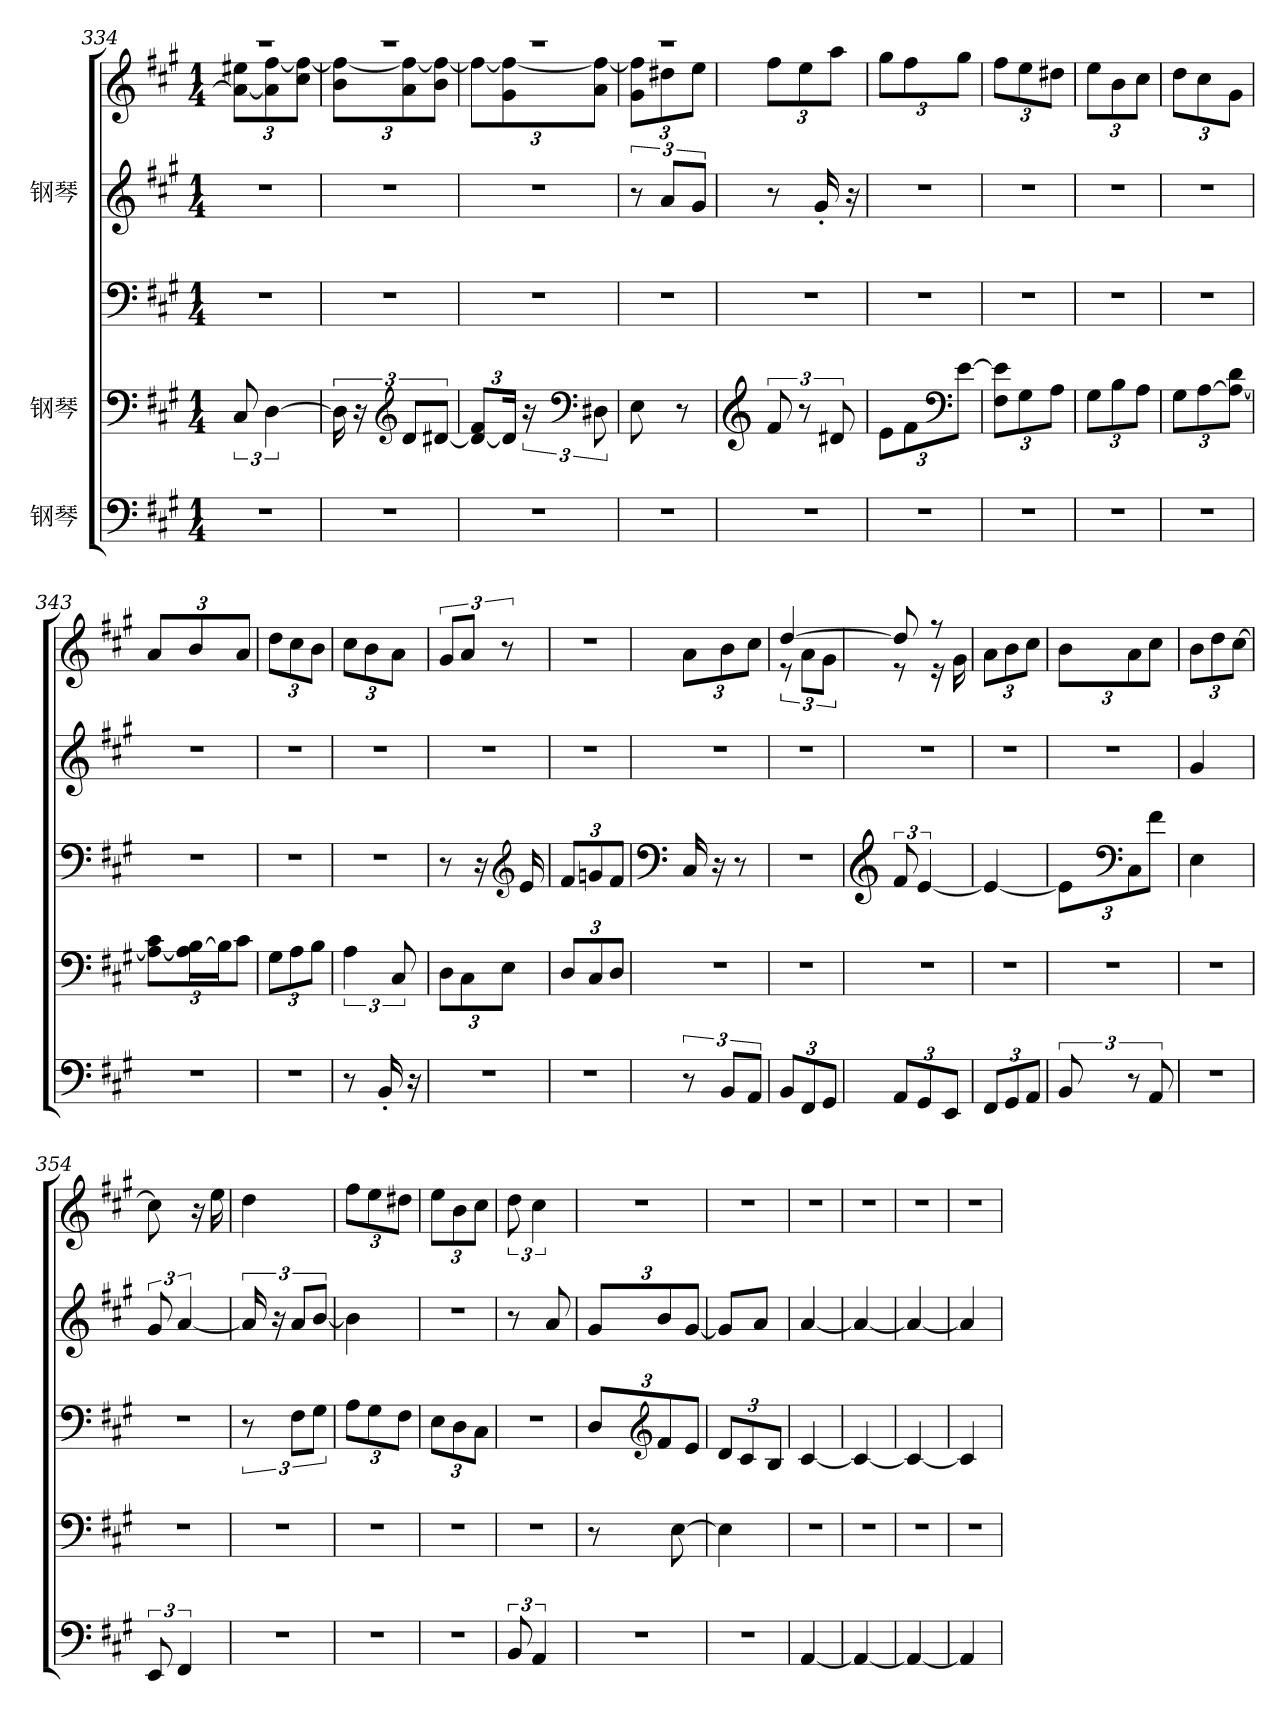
**kern	**kern	**kern	**kern	**kern
*part3	*part2	*part2	*part1	*part1
*staff5	*staff4	*staff3	*staff2	*staff1
*I"钢琴	*I"钢琴	*	*I"钢琴	*
*clefF4	*clefF4	*clefF4	*clefG2	*clefG2
*k[f#c#g#]	*k[f#c#g#]	*k[f#c#g#]	*k[f#c#g#]	*k[f#c#g#]
*M1/4	*M1/4	*M1/4	*M1/4	*M1/4
=334	=334	=334	=334	=334
*	*	*	*	*^
*	*	*	*	*	*Xbrackettup
4r	12C#/	4r	4r	4r	12a\_ 12ee#X\L
.	[6D\	.	.	.	12a\] [12ff#\
.	.	.	.	.	12cc#\ 12ff#\_J
=335	=335	=335	=335	=335	=335
4r	24D\]	4r	4r	4r	12b\ 12ff#\_L
.	24r	.	.	.	.
*	*clefG2	*	*	*	*
.	12d/L	.	.	.	12a\ 12ff#\_
.	[12d#X/J	.	.	.	12b\ 12ff#\_J
!!LO:PB:g=z	!!
=336	=336	=336	=336	=336	=336
4r	12d#/_ 12f#/L	4r	4r	4r	12ff#\L_
.	24d#/Jk]	.	.	.	12g#\ 12ff#\_
.	24r	.	.	.	.
*	*clefF4	*	*	*	*
.	12D#X\	.	.	.	12a\ 12ff#\_J
=337	=337	=337	=337	=337	=337
4r	8E\	4r	12r	4r	12g#\ 12ff#\]L
.	.	.	12a/L	.	12dd#X\
.	8r	.	.	.	.
.	.	.	12g#/J	.	12ee\J
*	*	*	*	*v	*v
=338	=338	=338	=338	=338
*	*clefG2	*	*	*
4r	12f#/	4r	8r	12ff#\L
.	12r	.	.	12ee\
.	.	.	16g#'/	.
.	12d#X/	.	.	12aa\J
.	.	.	16r	.
=339	=339	=339	=339	=339
*	*Xbrackettup	*	*	*
4r	12e\L	4r	4r	12gg#\L
.	12f#\	.	.	12ff#\
*	*clefF4	*	*	*
.	[12e\J	.	.	12gg#\J
=340	=340	=340	=340	=340
4r	12F#\ 12e\]L	4r	4r	12ff#\L
.	12G#\	.	.	12ee\
.	12A\J	.	.	12dd#X\J
=341	=341	=341	=341	=341
4r	12G#\L	4r	4r	12ee\L
.	12B\	.	.	12b\
.	12A\J	.	.	12cc#\J
=342	=342	=342	=342	=342
4r	12G#\L	4r	4r	12dd\L
.	[12A\	.	.	12cc#\
.	12A\_ 12d\J	.	.	12g#\J
!!LO:LB:g=z
=343	=343	=343	=343	=343
4r	12A\_ 12c#\L	4r	4r	12a/L
.	24A\] [24B\L	.	.	12b/
.	24B\J]	.	.	.
.	12c#\J	.	.	12a/J
=344	=344	=344	=344	=344
4r	12G#\L	4r	4r	12dd\L
.	12A\	.	.	12cc#\
.	12B\J	.	.	12b\J
=345	=345	=345	=345	=345
*	*brackettup	*	*	*
8r	6A\	4r	4r	12cc#\L
.	.	.	.	12b\
16BB'/	.	.	.	.
.	12C#/	.	.	12a\J
16r	.	.	.	.
=346	=346	=346	=346	=346
*	*Xbrackettup	*	*	*brackettup
4r	12D\L	8r	4r	12g#/L
.	12C#\	.	.	12a/J
.	.	16r	.	.
.	12E\J	.	.	12r
*	*	*clefG2	*	*
.	.	16e/	.	.
=347	=347	=347	=347	=347
*	*	*Xbrackettup	*	*
4r	12D/L	12f#/L	4r	4r
.	12C#/	12gn/	.	.
.	12D/J	12f#/J	.	.
=348	=348	=348	=348	=348
*	*	*clefF4	*	*
*	*	*	*	*Xbrackettup
12r	4r	16C#/	4r	12a\L
.	.	16r	.	.
12BB/L	.	.	.	12b\
.	.	8r	.	.
12AA/J	.	.	.	12cc#\J
=349	=349	=349	=349	=349
*	*	*	*	*^
*Xbrackettup	*	*	*	*	*brackettup
12BB/L	4r	4r	4r	[4dd/	12r
12FF#/	.	.	.	.	12a\L
12GG#/J	.	.	.	.	12g#\J
!!LO:PB:g=z	!!
=350	=350	=350	=350	=350	=350
*	*	*clefG2	*	*	*
*	*	*brackettup	*	*	*
12AA/L	4r	12f#/	4r	8dd/]	8r
12GG#/	.	[6e/	.	.	.
.	.	.	.	8r	16r
12EE/J	.	.	.	.	.
.	.	.	.	.	16g#\
*	*	*	*	*v	*v
=351	=351	=351	=351	=351
*	*	*	*	*Xbrackettup
12FF#/L	4r	4e/_	4r	12a\L
12GG#/	.	.	.	12b\
12AA/J	.	.	.	12cc#\J
=352	=352	=352	=352	=352
*brackettup	*	*Xbrackettup	*	*
12BB/	4r	12e\L]	4r	12b\L
*	*	*clefF4	*	*
12r	.	12C#\	.	12a\
12AA/	.	12f#\J	.	12cc#\J
=353	=353	=353	=353	=353
4r	4r	4E\	4g#/	12b\L
.	.	.	.	12dd\
.	.	.	.	[12cc#\J
=354	=354	=354	=354	=354
12EE/	4r	4r	12g#/	8cc#\]
6FF#/	.	.	[6a/	.
.	.	.	.	16r
.	.	.	.	16ee\
=355	=355	=355	=355	=355
*	*	*brackettup	*	*
4r	4r	12r	24a/]	4dd\
.	.	.	24r	.
.	.	12F#\L	12a/L	.
.	.	12G#\J	[12b/J	.
=356	=356	=356	=356	=356
*	*	*Xbrackettup	*	*
4r	4r	12A\L	4b\]	12ff#\L
.	.	12G#\	.	12ee\
.	.	12F#\J	.	12dd#X\J
=357	=357	=357	=357	=357
4r	4r	12E\L	4r	12ee\L
.	.	12D\	.	12b\
.	.	12C#\J	.	12cc#\J
!!LO:LB:g=z
=358	=358	=358	=358	=358
*	*	*	*	*brackettup
12BB/	4r	4r	8r	12dd\
6AA/	.	.	.	6cc#\
.	.	.	8a/	.
=359	=359	=359	=359	=359
*	*	*	*Xbrackettup	*
4r	8r	12D/L	12g#/L	4r
*	*	*clefG2	*	*
.	.	12f#/	12b/	.
.	[8E\	.	.	.
.	.	12e/J	[12g#/J	.
=360	=360	=360	=360	=360
4r	4E\]	12d/L	8g#/L]	4r
.	.	12c#/	.	.
.	.	.	8a/J	.
.	.	12B/J	.	.
=361	=361	=361	=361	=361
[4AA/	4r	[4c#/	[4a/	4r
=362	=362	=362	=362	=362
4AA/_	4r	4c#/_	4a/_	4r
=363	=363	=363	=363	=363
4AA/_	4r	4c#/_	4a/_	4r
=364	=364	=364	=364	=364
4AA/]	4r	4c#/]	4a/]	4r
=	=	=	=	=
*-	*-	*-	*-	*-
